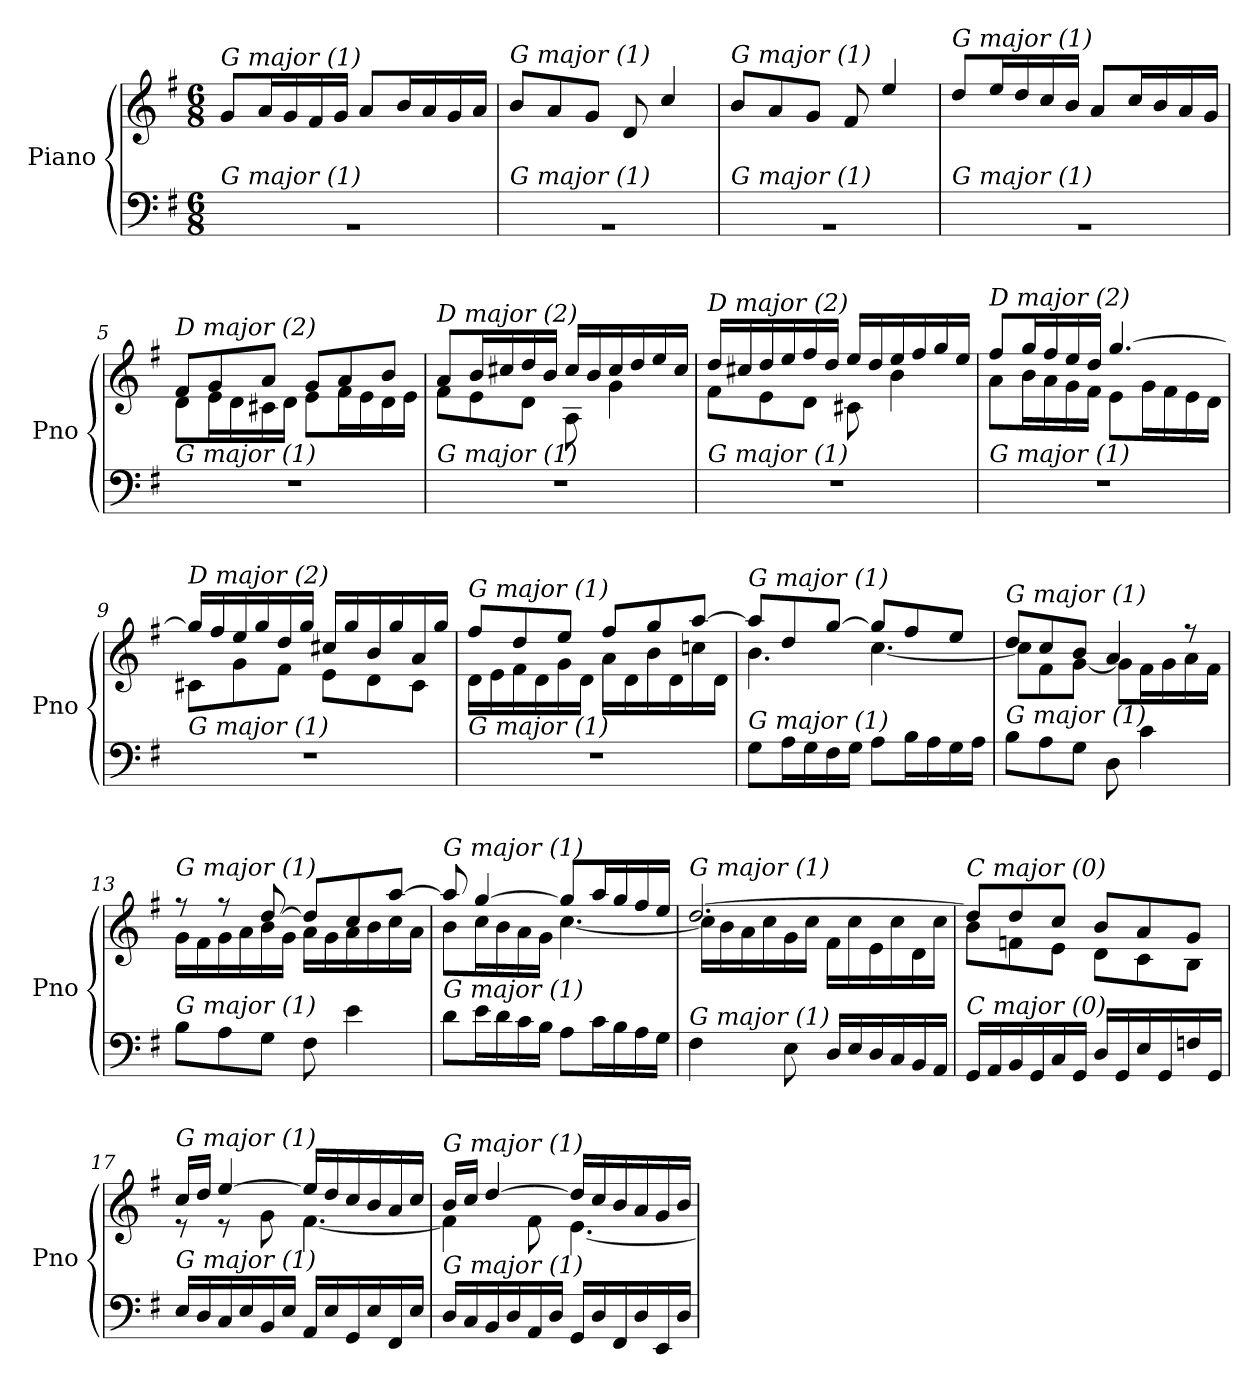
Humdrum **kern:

**kern	**kern
*part1	*part1
*staff2	*staff1
*I"Piano	*
*I'Pno	*
*clefF4	*clefG2
*k[f#]	*k[f#]
*M6/8	*M6/8
=1	=1
!	!LO:TX:i:t=G major (1)
!LO:TX:i:t=G major (1)	!
2.rBB	8g/L
.	16a/L
.	16g/
.	16f#/
.	16g/JJ
.	8a/L
.	16b/L
.	16a/
.	16g/
.	16a/JJ
=2	=2
!	!LO:TX:i:t=G major (1)
!LO:TX:i:t=G major (1)	!
2.rBB	8b/L
.	8a/
.	8g/J
.	8d/
.	4cc/
=3	=3
!	!LO:TX:i:t=G major (1)
!LO:TX:i:t=G major (1)	!
2.rBB	8b/L
.	8a/
.	8g/J
.	8f#/
.	4ee/
=4	=4
!	!LO:TX:i:t=G major (1)
!LO:TX:i:t=G major (1)	!
2.rBB	8dd/L
.	16ee/L
.	16dd/
.	16cc/
.	16b/JJ
.	8a/L
.	16cc/L
.	16b/
.	16a/
.	16g/JJ
=5	=5
*	*^
!	!LO:TX:i:t=D major (2)	!
!LO:TX:i:t=G major (1)	!	!
2.r	8f#/L	8d\L
.	8g/	16e\L
.	.	16d\
.	8a/J	16c#X\
.	.	16d\JJ
.	8g/L	8e\L
.	8a/	16f#\L
.	.	16e\
.	8b/J	16d\
.	.	16e\JJ
!!LO:LB:g=z	!!
=6	=6	=6
!	!LO:TX:i:t=D major (2)	!
!LO:TX:i:t=G major (1)	!	!
2.r	8a/L	8f#\L
.	16b/L	8e\
.	16cc#X/	.
.	16dd/	8d\J
.	16b/JJ	.
.	16cc#/LL	8A\
.	16b/	.
.	16cc#/	4g\
.	16dd/	.
.	16ee/	.
.	16cc#/JJ	.
=7	=7	=7
!	!LO:TX:i:t=D major (2)	!
!LO:TX:i:t=G major (1)	!	!
2.r	16dd/LL	8f#\L
.	16cc#X/	.
.	16dd/	8e\
.	16ee/	.
.	16ff#/	8d\J
.	16dd/JJ	.
.	16ee/LL	8c#X\
.	16dd/	.
.	16ee/	4b\
.	16ff#/	.
.	16gg/	.
.	16ee/JJ	.
=8	=8	=8
!	!LO:TX:i:t=D major (2)	!
!LO:TX:i:t=G major (1)	!	!
2.r	8ff#/L	8a\L
.	16gg/L	16b\L
.	16ff#/	16a\
.	16ee/	16g\
.	16dd/JJ	16f#\JJ
.	[4.gg/	8e\L
.	.	16g\L
.	.	16f#\
.	.	16e\
.	.	16d\JJ
=9	=9	=9
!	!LO:TX:i:t=D major (2)	!
!LO:TX:i:t=G major (1)	!	!
2.r	16gg/LL]	8c#X\L
.	16ff#/	.
.	16ee/	8g\
.	16gg/	.
.	16dd/	8f#\J
.	16gg/JJ	.
.	16cc#X/LL	8e\L
.	16gg/	.
.	16b/	8d\
.	16gg/	.
.	16a/	8c#\J
.	16gg/JJ	.
!!LO:LB:g=z	!!
=10	=10	=10
!	!LO:TX:i:t=G major (1)	!
!LO:TX:i:t=G major (1)	!	!
2.r	8ff#/L	16d\LL
.	.	16e\
.	8dd/	16f#\
.	.	16d\
.	8ee/J	16g\
.	.	16d\JJ
.	8ff#/L	16a\LL
.	.	16d\
.	8gg/	16b\
.	.	16d\
.	[8aa/J	16ccn\
.	.	16d\JJ
=11	=11	=11
!	!LO:TX:i:t=G major (1)	!
!LO:TX:i:t=G major (1)	!	!
8G\L	8aa/L]	4.b\
16A\L	8dd/	.
16G\	.	.
16F#\	[8gg/J	.
16G\JJ	.	.
8A\L	8gg/L]	[4.cc\
16B\L	8ff#/	.
16A\	.	.
16G\	8ee/J	.
16A\JJ	.	.
=12	=12	=12
!	!LO:TX:i:t=G major (1)	!
!LO:TX:i:t=G major (1)	!	!
8B\L	8dd/L	8cc\L]
8A\	8cc/	8f#\
8G\J	8b/J	[8g\J
8D\	4a/	8g\L]
4c\	.	16f#\L
.	.	16g\
.	8r	16a\
.	.	16f#\JJ
=13	=13	=13
!	!LO:TX:i:t=G major (1)	!
!LO:TX:i:t=G major (1)	!	!
8B\L	8r	16g\LL
.	.	16f#\
8A\	8r	16g\
.	.	16a\
8G\J	[8dd/	16b\
.	.	16g\JJ
8F#\	8dd/L]	16a\LL
.	.	16g\
4e\	8cc/	16a\
.	.	16b\
.	[8aa/J	16cc\
.	.	16a\JJ
!!LO:LB:g=z	!!
=14	=14	=14
!	!LO:TX:i:t=G major (1)	!
!LO:TX:i:t=G major (1)	!	!
8d\L	8aa/]	8b\L
16e\L	[4gg/	16cc\L
16d\	.	16b\
16c\	.	16a\
16B\JJ	.	16g\JJ
8A\L	8gg/L]	[4.cc\
16c\L	16aa/L	.
16B\	16gg/	.
16A\	16ff#/	.
16G\JJ	16ee/JJ	.
=15	=15	=15
!	!LO:TX:i:t=G major (1)	!
!LO:TX:i:t=G major (1)	!	!
4F#\	[2.dd/	16cc\LL]
.	.	16b\
.	.	16a\
.	.	16cc\
8E\	.	16g\
.	.	16cc\JJ
16D/LL	.	16f#\LL
16E/	.	16cc\
16D/	.	16e\
16C/	.	16cc\
16BB/	.	16d\
16AA/JJ	.	16cc\JJ
=16	=16	=16
!	!LO:TX:i:t=C major (0)	!
!LO:TX:i:t=C major (0)	!	!
16GG/LL	8dd/L]	8b\L
16AA/	.	.
16BB/	8dd/	8fn\
16GG/	.	.
16C/	8cc/J	8e\J
16GG/JJ	.	.
16D/LL	8b/L	8d\L
16GG/	.	.
16E/	8a/	8c\
16GG/	.	.
16Fn/	8g/J	8B\J
16GG/JJ	.	.
=17	=17	=17
!	!LO:TX:i:t=G major (1)	!
!LO:TX:i:t=G major (1)	!	!
16E/LL	16cc/LL	8r
16D/	16dd/JJ	.
16C/	[4ee/	8r
16E/	.	.
16BB/	.	8g\
16E/JJ	.	.
16AA/LL	16ee/LL]	[4.f#\
16E/	16dd/	.
16GG/	16cc/	.
16E/	16b/	.
16FF#/	16a/	.
16E/JJ	16cc/JJ	.
!!LO:LB:g=z	!!
=18	=18	=18
!	!LO:TX:i:t=G major (1)	!
!LO:TX:i:t=G major (1)	!	!
16D/LL	16b/LL	4f#\]
16C/	16cc/JJ	.
16BB/	[4dd/	.
16D/	.	.
16AA/	.	8f#\
16D/JJ	.	.
16GG/LL	16dd/LL]	[4.e\
16D/	16cc/	.
16FF#/	16b/	.
16D/	16a/	.
16EE/	16g/	.
16D/JJ	16b/JJ	.
*	*v	*v
=	=
*-	*-
